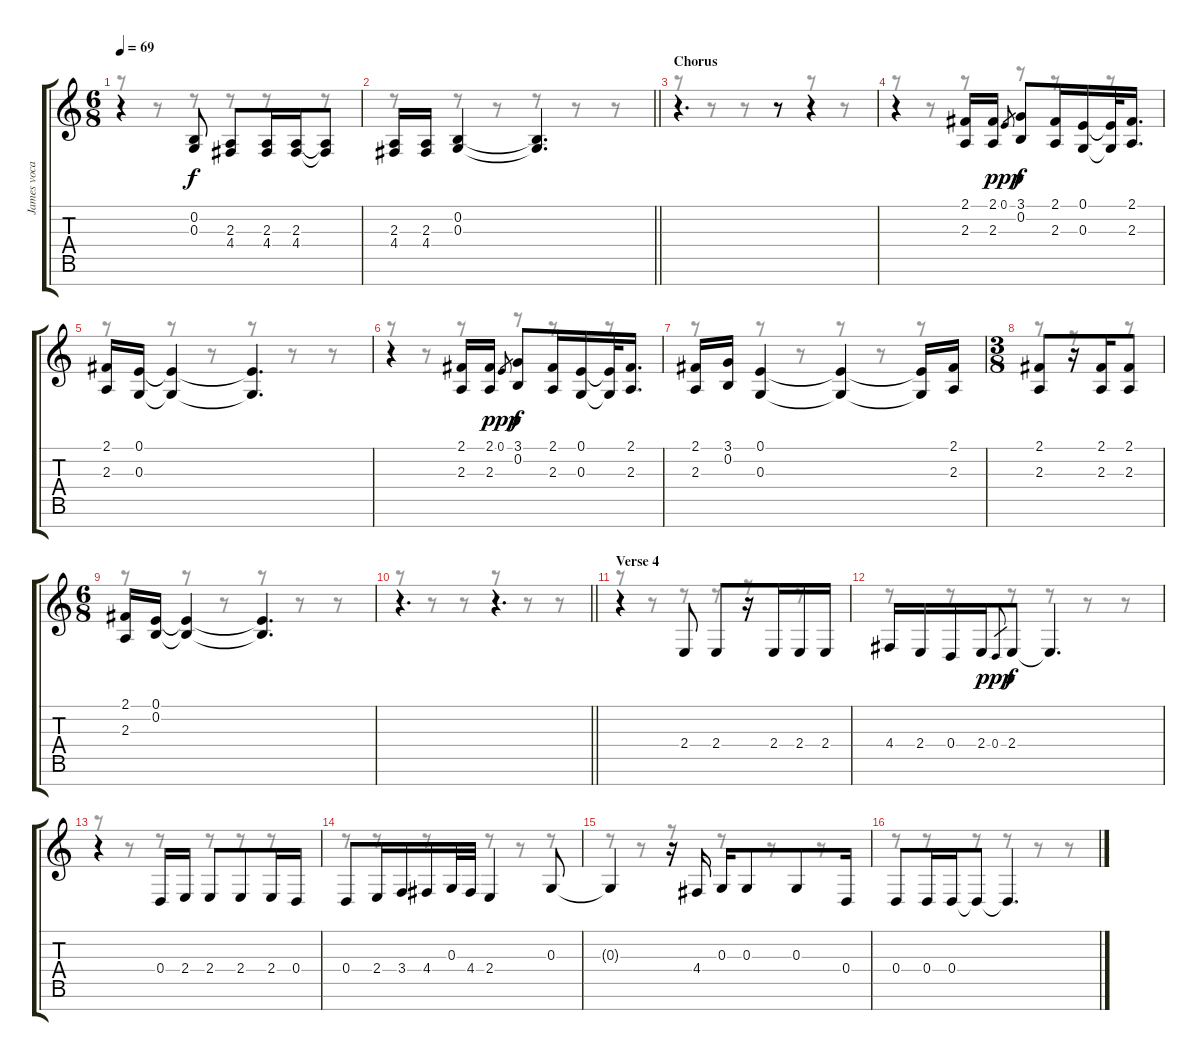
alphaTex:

\track ("James vocals" "James voca") {instrument trumpet}
\staff {score tabs}
\tuning (E4 B3 G3 D3 A2 E2 B1) {hide}
\voice
\ts (6 8)
\tempo 69
\clef g2
\ks c
r.4{dy f} (0.2 0.3).8 (2.3 4.4).8 (2.3 4.4).16 (2.3 4.4).16 (2.3{t} 4.4{t}).8 |
\barLineRight lightlight
(2.3 4.4).16 (2.3 4.4).16 (0.2 0.3).4 (0.2{t} 0.3{t}).4{d} |
\section ("" "Chorus")
r.4{d} r.8 r.4 |
r.4 (2.1 2.3).16 (2.1 2.3).16 0.1.8{gr dy ppp} (3.1 0.2).8{dy f} (2.1 2.3).16 (0.1 0.3).16 (0.1{t} 0.3{t}).32 (2.1 2.3).16{d} |
(2.1 2.3).16 (0.1 0.3).16 (0.1{t} 0.3{t}).4 (0.1{t} 0.3{t}).4{d} |
r.4 (2.1 2.3).16 (2.1 2.3).16 0.1.8{gr dy ppp} (3.1 0.2).8{dy f} (2.1 2.3).16 (0.1 0.3).16 (0.1{t} 0.3{t}).32 (2.1 2.3).16{d} |
(2.1 2.3).16 (3.1 0.2).16 (0.1 0.3).4 (0.1{t} 0.3{t}).4 (0.1{t} 0.3{t}).16 (2.1 2.3).16 |
\ts (3 8)
(2.1 2.3).8 r.16 (2.1 2.3).16 (2.1 2.3).8 |
\ts (6 8)
(2.1 2.3).16 (0.1 0.2).16 (0.1{t} 0.2{t}).4 (0.1{t} 0.2{t}).4{d} |
\barLineRight lightlight
r.4{d} r.4{d} |
\section ("" "Verse 4")
r.4 2.4.8 2.4.8 r.16 2.4.16 2.4.16 2.4.16 |
4.4.16 2.4.16 0.4.16 2.4.16 0.4.8{gr dy ppp} 2.4.8{dy f} 2.4{t}.4{d} |
r.4 0.4.16 2.4.16 2.4.8 2.4.8 2.4.16 0.4.16 |
0.4.8 2.4.16 3.4.16 4.4.16 0.3.32 4.4.32 2.4.4 0.3.8 |
0.3{t}.4 r.16 4.4.16 0.3.16 0.3.8 0.3.8 0.4.16 |
0.4.8 0.4.16 0.4.16 0.4{t}.8 0.4{t}.4{d}
\voice
\clef g2
\ottava regular
\simile none
\ks c
r.8{dy f} r.8 r.8 r.8 r.8 r.8 |
\barLineRight lightlight
r.8 r.8 r.8 r.8 r.8 r.8 |
r.8 r.8 r.8 r.8 r.8 r.8 |
r.8 r.8 r.8 r.8 r.8 r.8 |
r.8 r.8 r.8 r.8 r.8 r.8 |
r.8 r.8 r.8 r.8 r.8 r.8 |
r.8 r.8 r.8 r.8 r.8 r.8 |
r.8 r.8 r.8 |
r.8 r.8 r.8 r.8 r.8 r.8 |
\barLineRight lightlight
r.8 r.8 r.8 r.8 r.8 r.8 |
r.8 r.8 r.8 r.8 r.8 r.8 |
r.8 r.8 r.8 r.8 r.8 r.8 |
r.8 r.8 r.8 r.8 r.8 r.8 |
r.8 r.8 r.8 r.8 r.8 r.8 |
r.8 r.8 r.8 r.8 r.8 r.8 |
r.8 r.8 r.8 r.8 r.8 r.8
